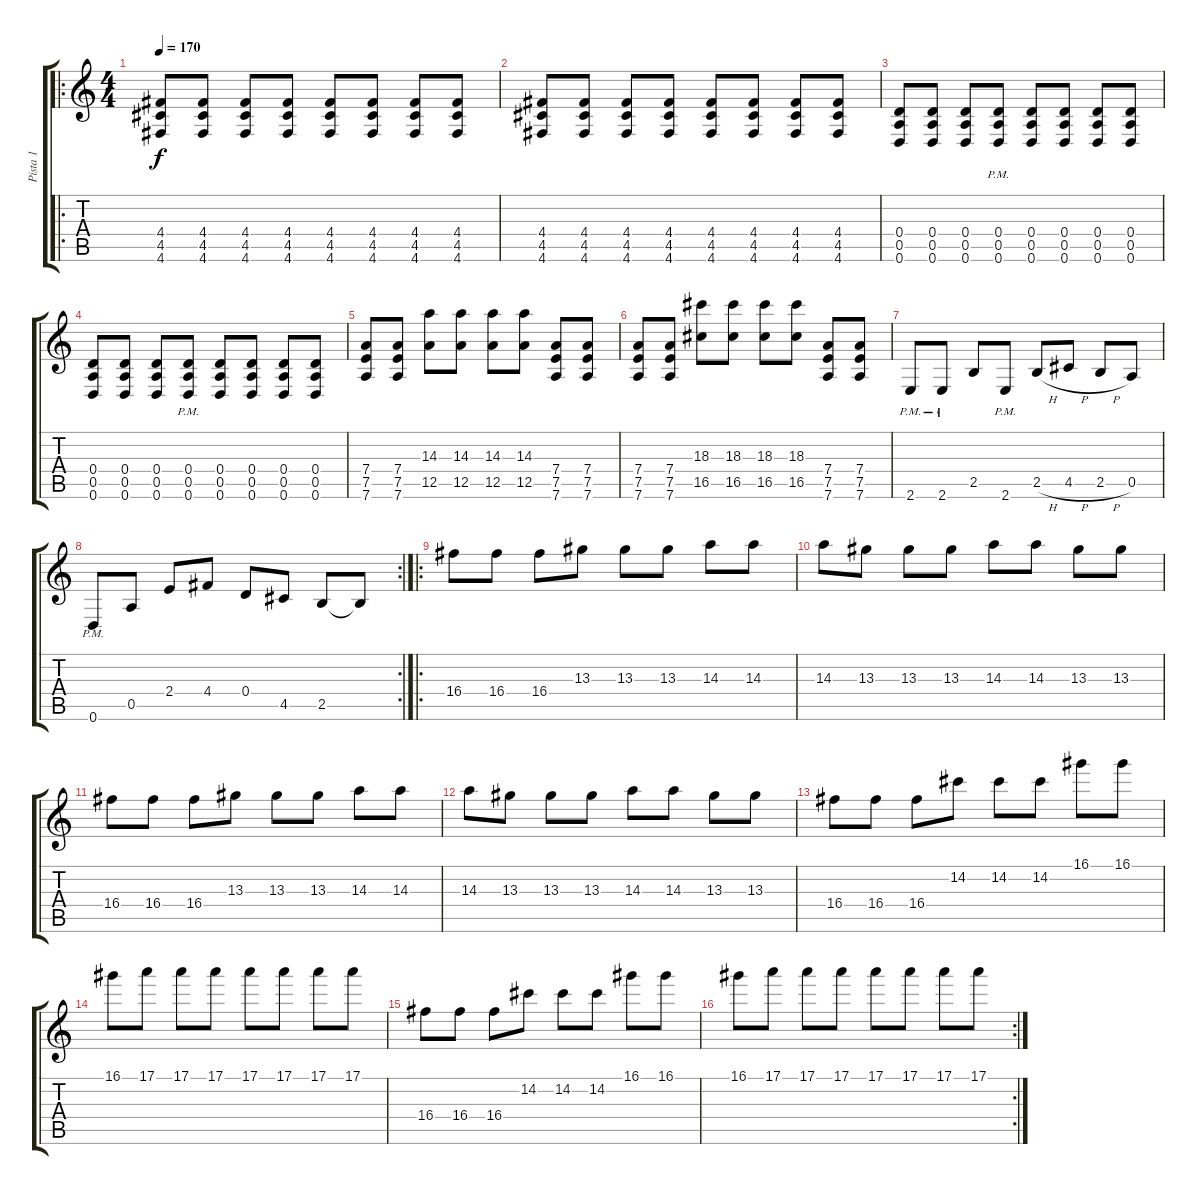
\track ("Pista 1" "Pista 1") {instrument distortionguitar}
\staff {score tabs}
\tuning (E4 B3 G3 D3 A2 D2) {hide}
\ro
\ts (4 4)
\tempo 170
\clef g2
\ks c
(4.4 4.5 4.6).8{dy f} (4.4 4.5 4.6).8 (4.4 4.5 4.6).8 (4.4 4.5 4.6).8 (4.4 4.5 4.6).8 (4.4 4.5 4.6).8 (4.4 4.5 4.6).8 (4.4 4.5 4.6).8 |
(4.4 4.5 4.6).8 (4.4 4.5 4.6).8 (4.4 4.5 4.6).8 (4.4 4.5 4.6).8 (4.4 4.5 4.6).8 (4.4 4.5 4.6).8 (4.4 4.5 4.6).8 (4.4 4.5 4.6).8 |
(0.4 0.5 0.6).8 (0.4 0.5 0.6).8 (0.4 0.5 0.6).8 (0.4{pm} 0.5{pm} 0.6{pm}).8 (0.4 0.5 0.6).8 (0.4 0.5 0.6).8 (0.4 0.5 0.6).8 (0.4 0.5 0.6).8 |
(0.4 0.5 0.6).8 (0.4 0.5 0.6).8 (0.4 0.5 0.6).8 (0.4{pm} 0.5{pm} 0.6{pm}).8 (0.4 0.5 0.6).8 (0.4 0.5 0.6).8 (0.4 0.5 0.6).8 (0.4 0.5 0.6).8 |
(7.4 7.5 7.6).8 (7.4 7.5 7.6).8 (14.3 12.5).8 (14.3 12.5).8 (14.3 12.5).8 (14.3 12.5).8 (7.4 7.5 7.6).8 (7.4 7.5 7.6).8 |
(7.4 7.5 7.6).8 (7.4 7.5 7.6).8 (18.3 16.5).8 (18.3 16.5).8 (18.3 16.5).8 (18.3 16.5).8 (7.4 7.5 7.6).8 (7.4 7.5 7.6).8 |
2.6{pm}.8 2.6{pm}.8 2.5.8 2.6{pm}.8 2.5{h}.8 4.5{h}.8 2.5{h}.8 0.5.8 |
\rc 2
0.6{pm}.8 0.5.8 2.4.8 4.4.8 0.4.8 4.5.8 2.5.8 2.5{t}.8 |
\ro
16.4.8 16.4.8 16.4.8 13.3.8 13.3.8 13.3.8 14.3.8 14.3.8 |
14.3.8 13.3.8 13.3.8 13.3.8 14.3.8 14.3.8 13.3.8 13.3.8 |
16.4.8 16.4.8 16.4.8 13.3.8 13.3.8 13.3.8 14.3.8 14.3.8 |
14.3.8 13.3.8 13.3.8 13.3.8 14.3.8 14.3.8 13.3.8 13.3.8 |
16.4.8 16.4.8 16.4.8 14.2.8 14.2.8 14.2.8 16.1.8 16.1.8 |
16.1.8 17.1.8 17.1.8 17.1.8 17.1.8 17.1.8 17.1.8 17.1.8 |
16.4.8 16.4.8 16.4.8 14.2.8 14.2.8 14.2.8 16.1.8 16.1.8 |
\rc 2
16.1.8 17.1.8 17.1.8 17.1.8 17.1.8 17.1.8 17.1.8 17.1.8
